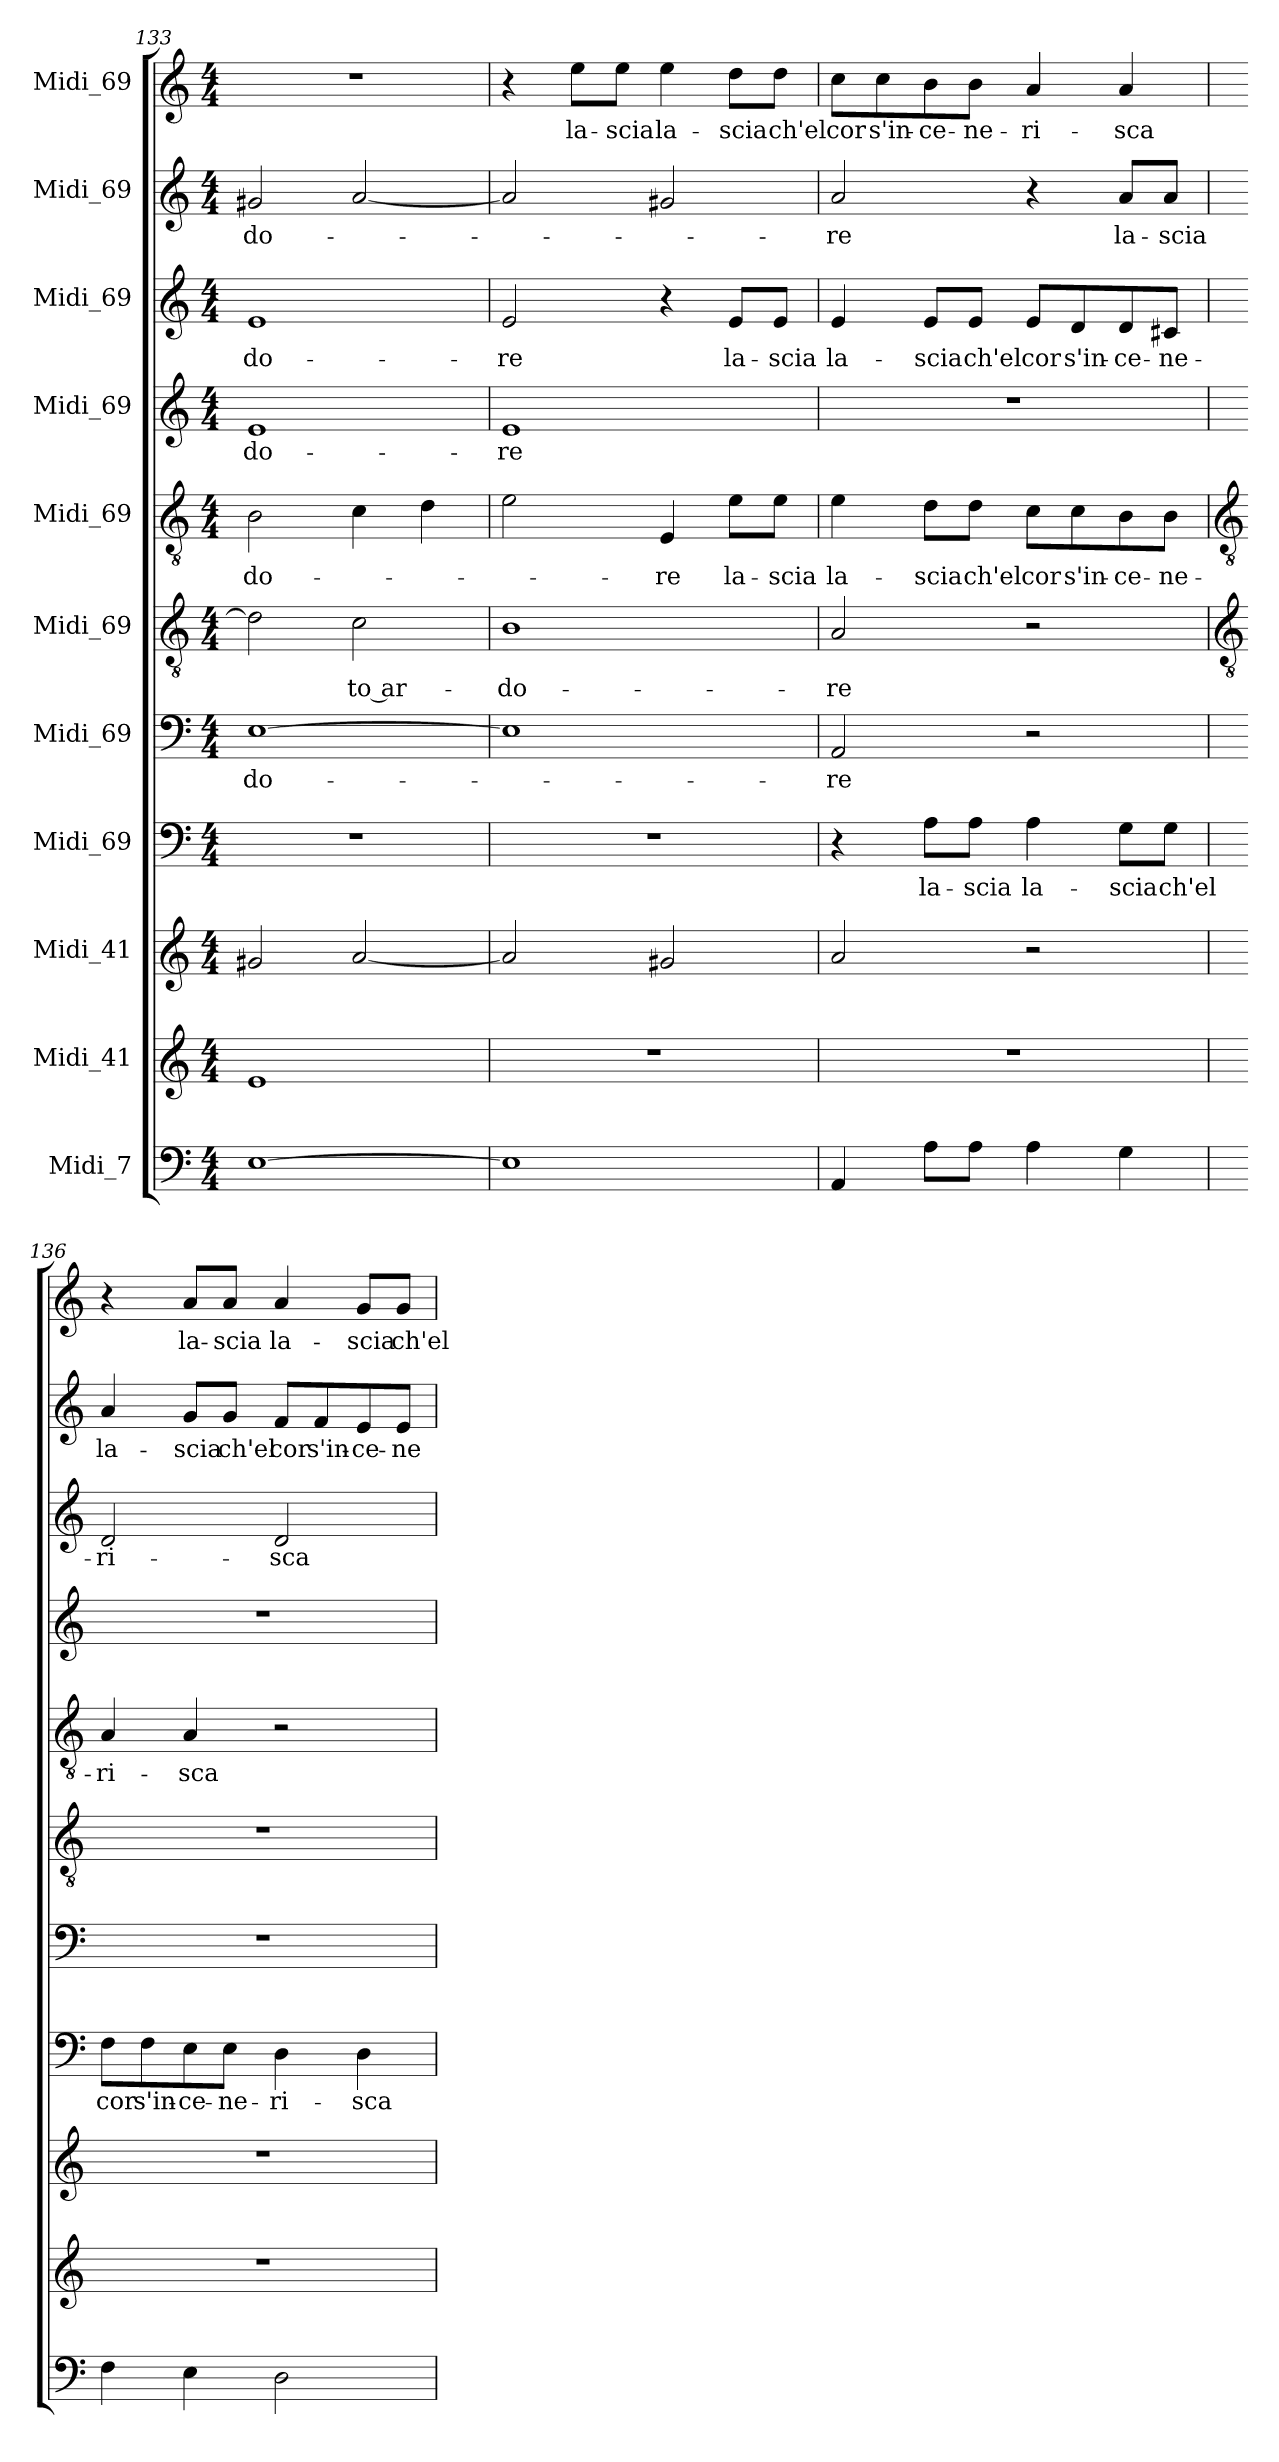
**kern	**kern	**kern	**kern	**text	**kern	**text	**kern	**text	**kern	**text	**kern	**text	**kern	**text	**kern	**text	**kern	**text
*part11	*part10	*part9	*part8	*part8	*part7	*part7	*part6	*part6	*part5	*part5	*part4	*part4	*part3	*part3	*part2	*part2	*part1	*part1
*staff11	*staff10	*staff9	*staff8	*staff8	*staff7	*staff7	*staff6	*staff6	*staff5	*staff5	*staff4	*staff4	*staff3	*staff3	*staff2	*staff2	*staff1	*staff1
*I"Midi_7	*I"Midi_41	*I"Midi_41	*I"Midi_69	*	*I"Midi_69	*	*I"Midi_69	*	*I"Midi_69	*	*I"Midi_69	*	*I"Midi_69	*	*I"Midi_69	*	*I"Midi_69	*
*clefF4	*clefG2	*clefG2	*clefF4	*	*clefF4	*	*clefGv2	*	*clefGv2	*	*clefG2	*	*clefG2	*	*clefG2	*	*clefG2	*
*k[]	*k[]	*k[]	*k[]	*	*k[]	*	*k[]	*	*k[]	*	*k[]	*	*k[]	*	*k[]	*	*k[]	*
*C:	*C:	*C:	*C:	*	*C:	*	*C:	*	*C:	*	*C:	*	*C:	*	*C:	*	*C:	*
*M4/4	*M4/4	*M4/4	*M4/4	*	*M4/4	*	*M4/4	*	*M4/4	*	*M4/4	*	*M4/4	*	*M4/4	*	*M4/4	*
=133	=133	=133	=133	=133	=133	=133	=133	=133	=133	=133	=133	=133	=133	=133	=133	=133	=133	=133
!	!	!	!	!	!	!LO:LY:b	!	!	!	!LO:LY:b	!	!LO:LY:b	!	!LO:LY:b	!	!LO:LY:b	!	!
[1E	1e	2g#X	1r	.	[1E	-do-	2d]	.	2B	-do-	1e	-do-	1e	-do-	2g#X	-do-	1r	.
!	!	!	!	!	!	!	!	!LO:LY:b	!	!	!	!	!	!	!	!	!	!
.	.	[2a	.	.	.	.	2c	-to ar-	4c	.	.	.	.	.	[2a	.	.	.
.	.	.	.	.	.	.	.	.	4d	.	.	.	.	.	.	.	.	.
=134	=134	=134	=134	=134	=134	=134	=134	=134	=134	=134	=134	=134	=134	=134	=134	=134	=134	=134
!	!	!	!	!	!	!	!	!LO:LY:b	!	!	!	!LO:LY:b	!	!LO:LY:b	!	!	!	!
1E]	1r	2a]	1r	.	1E]	.	1B	-do-	2e	.	1e	-re	2e	-re	2a]	.	4r	.
!	!	!	!	!	!	!	!	!	!	!	!	!	!	!	!	!	!	!LO:LY:b
.	.	.	.	.	.	.	.	.	.	.	.	.	.	.	.	.	8eeL	la-
!	!	!	!	!	!	!	!	!	!	!	!	!	!	!	!	!	!	!LO:LY:b
.	.	.	.	.	.	.	.	.	.	.	.	.	.	.	.	.	8eeJ	-scia
!	!	!	!	!	!	!	!	!	!	!LO:LY:b	!	!	!	!	!	!	!	!LO:LY:b
.	.	2g#X	.	.	.	.	.	.	4E	-re	.	.	4r	.	2g#X	.	4ee	la-
!	!	!	!	!	!	!	!	!	!	!LO:LY:b	!	!	!	!LO:LY:b	!	!	!	!LO:LY:b
.	.	.	.	.	.	.	.	.	8eL	la-	.	.	8eL	la-	.	.	8ddL	-scia
!	!	!	!	!	!	!	!	!	!	!LO:LY:b	!	!	!	!LO:LY:b	!	!	!	!LO:LY:b
.	.	.	.	.	.	.	.	.	8eJ	-scia	.	.	8eJ	-scia	.	.	8ddJ	ch'el
=135	=135	=135	=135	=135	=135	=135	=135	=135	=135	=135	=135	=135	=135	=135	=135	=135	=135	=135
!	!	!	!	!	!	!LO:LY:b	!	!LO:LY:b	!	!LO:LY:b	!	!	!	!LO:LY:b	!	!LO:LY:b	!	!LO:LY:b
4AA	1r	2a	4r	.	2AA	-re	2A	-re	4e	la-	1r	.	4e	la-	2a	-re	8ccL	cor
!	!	!	!	!	!	!	!	!	!	!	!	!	!	!	!	!	!	!LO:LY:b
.	.	.	.	.	.	.	.	.	.	.	.	.	.	.	.	.	8cc	s'in-
!	!	!	!	!LO:LY:b	!	!	!	!	!	!LO:LY:b	!	!	!	!LO:LY:b	!	!	!	!LO:LY:b
8AL	.	.	8AL	la-	.	.	.	.	8dL	-scia	.	.	8eL	-scia	.	.	8b	-ce-
!	!	!	!	!LO:LY:b	!	!	!	!	!	!LO:LY:b	!	!	!	!LO:LY:b	!	!	!	!LO:LY:b
8AJ	.	.	8AJ	-scia	.	.	.	.	8dJ	ch'el	.	.	8eJ	ch'el	.	.	8bJ	-ne-
!	!	!	!	!LO:LY:b	!	!	!	!	!	!LO:LY:b	!	!	!	!LO:LY:b	!	!	!	!LO:LY:b
4A	.	2r	4A	la-	2r	.	2r	.	8cL	cor	.	.	8eL	cor	4r	.	4a	-ri-
!	!	!	!	!	!	!	!	!	!	!LO:LY:b	!	!	!	!LO:LY:b	!	!	!	!
.	.	.	.	.	.	.	.	.	8c	s'in-	.	.	8d	s'in-	.	.	.	.
!	!	!	!	!LO:LY:b	!	!	!	!	!	!LO:LY:b	!	!	!	!LO:LY:b	!	!LO:LY:b	!	!LO:LY:b
4G	.	.	8GL	-scia	.	.	.	.	8B	-ce-	.	.	8d	-ce-	8aL	la-	4a	-sca
!	!	!	!	!LO:LY:b	!	!	!	!	!	!LO:LY:b	!	!	!	!LO:LY:b	!	!LO:LY:b	!	!
.	.	.	8GJ	ch'el	.	.	.	.	8BJ	-ne-	.	.	8c#XJ	-ne-	8aJ	-scia	.	.
!!LO:LB:g=z
=136	=136	=136	=136	=136	=136	=136	=136	=136	=136	=136	=136	=136	=136	=136	=136	=136	=136	=136
*	*	*	*	*	*	*	*clefGv2	*	*clefGv2	*	*	*	*	*	*	*	*	*
!	!	!	!	!LO:LY:b	!	!	!	!	!	!LO:LY:b	!	!	!	!LO:LY:b	!	!LO:LY:b	!	!
4F	1r	1r	8FL	cor	1r	.	1r	.	4A	-ri-	1r	.	2d	-ri-	4a	la-	4r	.
!	!	!	!	!LO:LY:b	!	!	!	!	!	!	!	!	!	!	!	!	!	!
.	.	.	8F	s'in-	.	.	.	.	.	.	.	.	.	.	.	.	.	.
!	!	!	!	!LO:LY:b	!	!	!	!	!	!LO:LY:b	!	!	!	!	!	!LO:LY:b	!	!LO:LY:b
4E	.	.	8E	-ce-	.	.	.	.	4A	-sca	.	.	.	.	8gL	-scia	8aL	la-
!	!	!	!	!LO:LY:b	!	!	!	!	!	!	!	!	!	!	!	!LO:LY:b	!	!LO:LY:b
.	.	.	8EJ	-ne-	.	.	.	.	.	.	.	.	.	.	8gJ	ch'el	8aJ	-scia
!	!	!	!	!LO:LY:b	!	!	!	!	!	!	!	!	!	!LO:LY:b	!	!LO:LY:b	!	!LO:LY:b
2D	.	.	4D	-ri-	.	.	.	.	2r	.	.	.	2d	-sca	8fL	cor	4a	la-
!	!	!	!	!	!	!	!	!	!	!	!	!	!	!	!	!LO:LY:b	!	!
.	.	.	.	.	.	.	.	.	.	.	.	.	.	.	8f	s'in-	.	.
!	!	!	!	!LO:LY:b	!	!	!	!	!	!	!	!	!	!	!	!LO:LY:b	!	!LO:LY:b
.	.	.	4D	-sca	.	.	.	.	.	.	.	.	.	.	8e	-ce-	8gL	-scia
!	!	!	!	!	!	!	!	!	!	!	!	!	!	!	!	!LO:LY:b	!	!LO:LY:b
.	.	.	.	.	.	.	.	.	.	.	.	.	.	.	8eJ	-ne-	8gJ	ch'el
=	=	=	=	=	=	=	=	=	=	=	=	=	=	=	=	=	=	=
*-	*-	*-	*-	*-	*-	*-	*-	*-	*-	*-	*-	*-	*-	*-	*-	*-	*-	*-
